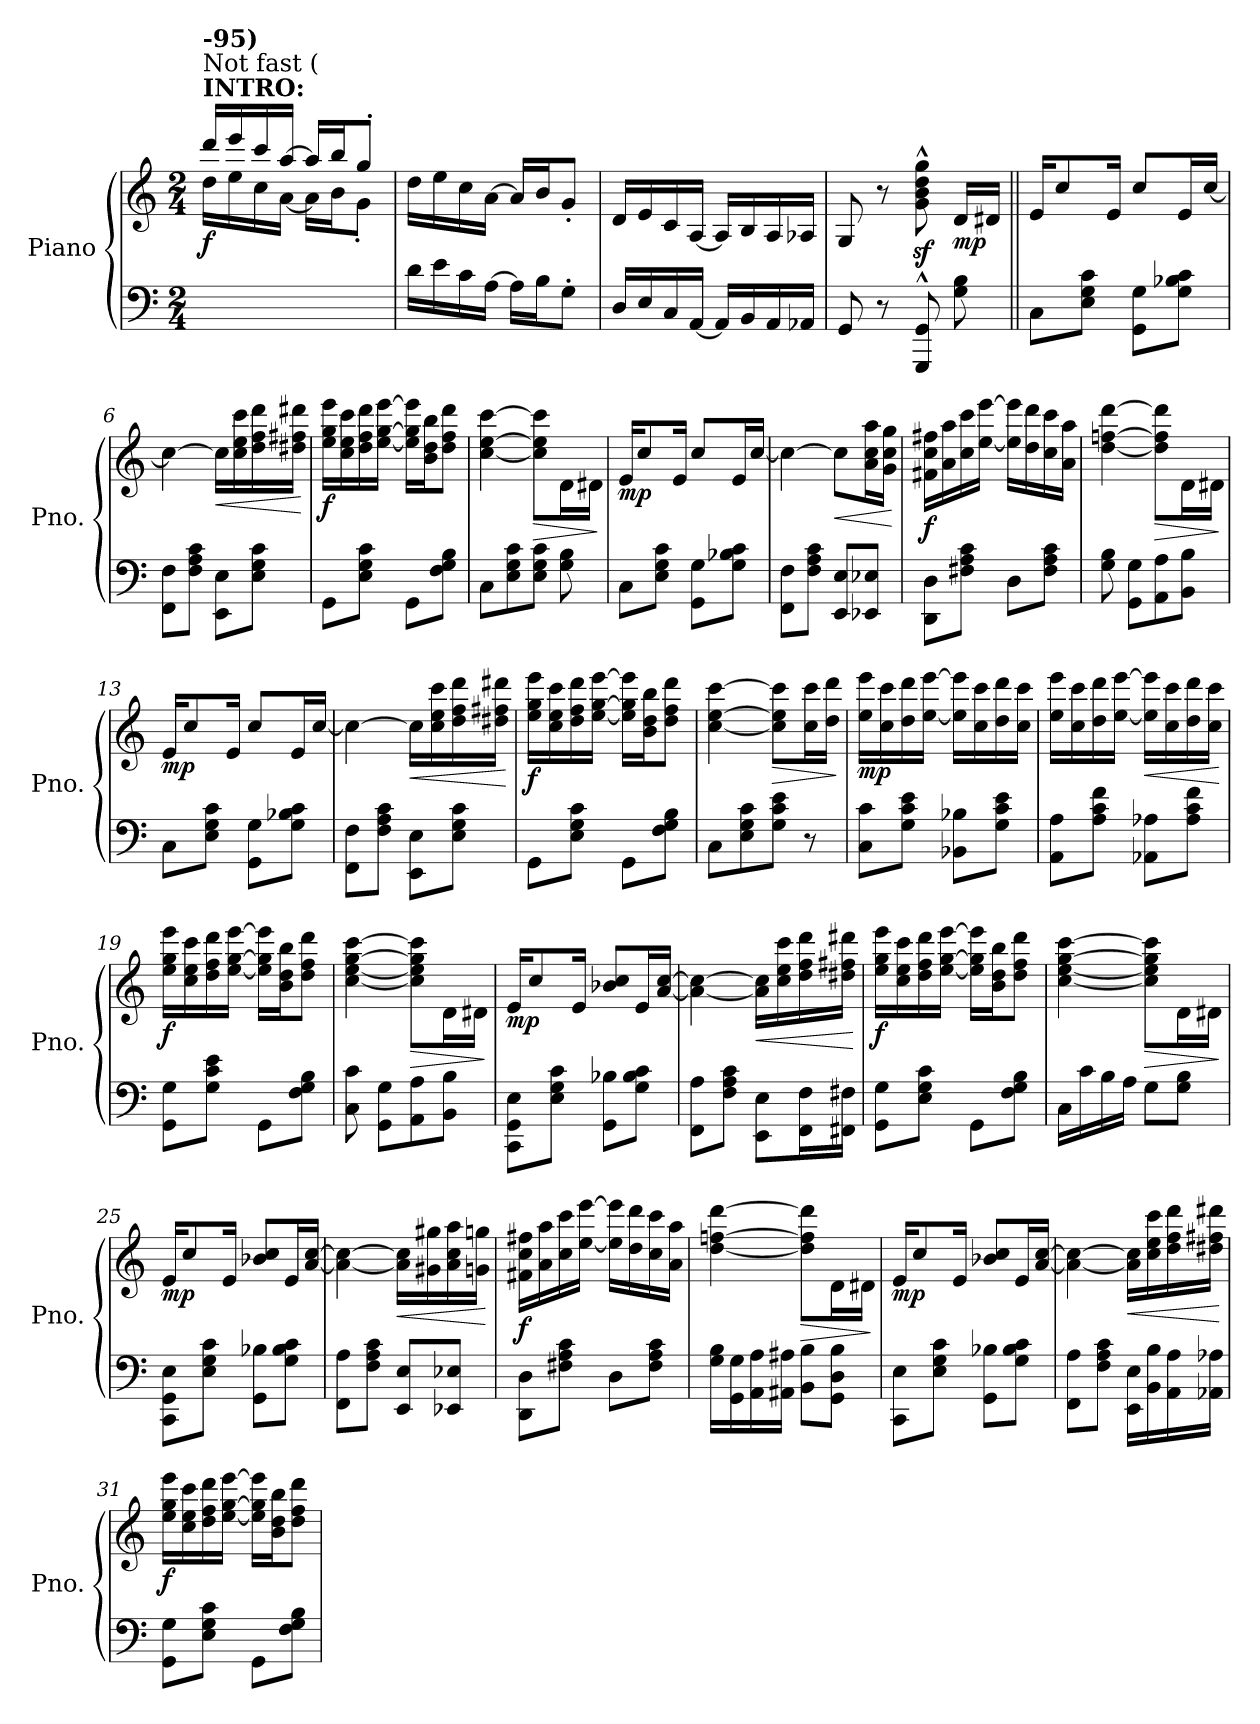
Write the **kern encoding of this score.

**kern	**kern	**dynam
*part1	*part1	*part1
*staff2	*staff1	*staff1/2
*I"Piano	*	*
*I'Pno.	*	*
*clefF4	*clefG2	*
*k[]	*k[]	*
*M2/4	*M2/4	*
*MM85	*MM85	*
=1	=1	=1
*	*^	*
!	!LO:TX:a:B:t=INTRO&colon;	!	!
!	!LO:TX:a:t=Not fast (	!	!
!	!LO:TX:a:B:t=-95)	!	!
!	!	!	!LO:DY:b
2ryy	16ddd/LL	16dd\LL	f
.	16eee/	16ee\	.
.	16ccc/	16cc\	.
.	[16aa/JJ	[16a\JJ	.
.	16aa/LL]	16a\LL]	.
.	16bb/J	16b\J	.
.	8gg'/J	8g'\J	.
*	*v	*v	*
=2	=2	=2
16d\LL	16dd\LL	.
16e\	16ee\	.
16c\	16cc\	.
[16A\JJ	[16a\JJ	.
16A\LL]	16a/LL]	.
16B\J	16b/J	.
8G'\J	8g'/J	.
=3	=3	=3
16D/LL	16d/LL	.
16E/	16e/	.
16C/	16c/	.
[16AA/JJ	[16A/JJ	.
16AA/LL]	16A/LL]	.
16BB/	16B/	.
16AA/	16A/	.
16AA-X/JJ	16A-X/JJ	.
=4	=4	=4
8GG/	8G/	.
8r	8r	.
8GGG/^^ 8GG/^^	8g\z<^^ 8b\z<^^ 8dd\z<^^ 8gg\z<^^	.
!	!	!LO:DY:b
8G\ 8B\	16d/LL	mp
.	16d#X/JJ	.
!!LO:LB:g=z
=5||	=5||	=5||
8C\L	16e/KL	.
.	8cc/	.
8E\ 8G\ 8c\J	.	.
.	16e/Jk	.
8GG\ 8G\L	8cc/L	.
8G\ 8B-X\ 8c\J	16e/L	.
.	[16cc/JJ	.
=6	=6	=6
8FF\ 8F\L	4cc\_	.
8F\ 8A\ 8c\J	.	.
!	!	!LO:HP:b
8EE\ 8E\L	16cc\LL]	<
.	16cc\ 16ee\ 16ccc\	.
8E\ 8G\ 8c\J	16dd\ 16ff\ 16ddd\	.
.	16dd#X\ 16ff#X\ 16ddd#X\JJ	.
.	.	[
=7	=7	=7
!	!	!LO:DY:b
8GG\L	16ee\ 16gg\ 16eee\LL	f
.	16cc\ 16ee\ 16ccc\	.
8E\ 8G\ 8c\J	16dd\ 16ff\ 16ddd\	.
.	[16ee\ [16gg\ [16eee\JJ	.
8GG\L	16ee\] 16gg\] 16eee\]LL	.
.	16b\ 16dd\ 16bb\J	.
8F\ 8G\ 8B\J	8dd\ 8ff\ 8ddd\J	.
=8	=8	=8
8C\L	[4cc\ [4ee\ [4ccc\	.
8E\ 8G\ 8c\	.	.
!	!	!LO:HP:b
8E\ 8G\ 8c\J	8cc\] 8ee\] 8ccc\]L	>
8G\ 8B\	16d\L	.
.	16d#X\JJ	.
.	.	]
!!LO:LB:g=z
=9	=9	=9
!	!	!LO:DY:b
8C\L	16e/KL	mp
.	8cc/	.
8E\ 8G\ 8c\J	.	.
.	16e/Jk	.
8GG\ 8G\L	8cc/L	.
8G\ 8B-X\ 8c\J	16e/L	.
.	[16cc/JJ	.
=10	=10	=10
8FF\ 8F\L	4cc\_	.
8F\ 8A\ 8c\J	.	.
!	!	!LO:HP:b
8EE/ 8E/L	8cc\L]	<
8EE-X/ 8E-X/J	16a\ 16cc\ 16aa\L	.
.	16g\ 16cc\ 16gg\JJ	.
.	.	[
=11	=11	=11
!	!	!LO:DY:b
8DD\ 8D\L	16f#X\ 16cc\ 16ff#X\LL	f
.	16a\ 16aa\	.
8F#X\ 8A\ 8c\J	16cc\ 16ccc\	.
.	[16ee\ [16eee\JJ	.
8D\L	16ee\] 16eee\]LL	.
.	16dd\ 16ddd\	.
8F#\ 8A\ 8c\J	16cc\ 16ccc\	.
.	16a\ 16aa\JJ	.
=12	=12	=12
8G\ 8B\	[4dd\ [4ffn\ [4ddd\	.
8GG\ 8G\L	.	.
!	!	!LO:HP:b
8AA\ 8A\	8dd\] 8ff\] 8ddd\]L	>
8BB\ 8B\J	16d\L	.
.	16d#X\JJ	.
.	.	]
!!LO:LB:g=z
=13	=13	=13
!	!	!LO:DY:b
8C\L	16e/KL	mp
.	8cc/	.
8E\ 8G\ 8c\J	.	.
.	16e/Jk	.
8GG\ 8G\L	8cc/L	.
8G\ 8B-X\ 8c\J	16e/L	.
.	[16cc/JJ	.
=14	=14	=14
8FF\ 8F\L	4cc\_	.
8F\ 8A\ 8c\J	.	.
!	!	!LO:HP:b
8EE\ 8E\L	16cc\LL]	<
.	16cc\ 16ee\ 16ccc\	.
8E\ 8G\ 8c\J	16dd\ 16ff\ 16ddd\	.
.	16dd#X\ 16ff#X\ 16ddd#X\JJ	.
.	.	[
=15	=15	=15
!	!	!LO:DY:b
8GG\L	16ee\ 16gg\ 16eee\LL	f
.	16cc\ 16ee\ 16ccc\	.
8E\ 8G\ 8c\J	16dd\ 16ff\ 16ddd\	.
.	[16ee\ [16gg\ [16eee\JJ	.
8GG\L	16ee\] 16gg\] 16eee\]LL	.
.	16b\ 16dd\ 16bb\J	.
8F\ 8G\ 8B\J	8dd\ 8ff\ 8ddd\J	.
=16	=16	=16
8C\L	[4cc\ [4ee\ [4ccc\	.
8E\ 8G\ 8c\	.	.
!	!	!LO:HP:b
8G\ 8c\ 8e\J	8cc\] 8ee\] 8ccc\]L	>
8r	16cc\ 16ccc\L	.
.	16dd\ 16ddd\JJ	.
.	.	]
!!LO:LB:g=z
=17	=17	=17
!	!	!LO:DY:b
8C\ 8c\L	16ee\ 16eee\LL	mp
.	16cc\ 16ccc\	.
8G\ 8c\ 8e\J	16dd\ 16ddd\	.
.	[16ee\ [16eee\JJ	.
8BB-X\ 8B-X\L	16ee\] 16eee\]LL	.
.	16cc\ 16ccc\	.
8G\ 8c\ 8e\J	16dd\ 16ddd\	.
.	16cc\ 16ccc\JJ	.
=18	=18	=18
8AA\ 8A\L	16ee\ 16eee\LL	.
.	16cc\ 16ccc\	.
8A\ 8c\ 8f\J	16dd\ 16ddd\	.
.	[16ee\ [16eee\JJ	.
!	!	!LO:HP:b
8AA-X\ 8A-X\L	16ee\] 16eee\]LL	<
.	16cc\ 16ccc\	.
8A-\ 8c\ 8f\J	16dd\ 16ddd\	.
.	16cc\ 16ccc\JJ	.
.	.	[
=19	=19	=19
!	!	!LO:DY:b
8GG\ 8G\L	16ee\ 16gg\ 16eee\LL	f
.	16cc\ 16ee\ 16ccc\	.
8G\ 8c\ 8e\J	16dd\ 16ff\ 16ddd\	.
.	[16ee\ [16gg\ [16eee\JJ	.
8GG\L	16ee\] 16gg\] 16eee\]LL	.
.	16b\ 16dd\ 16bb\J	.
8F\ 8G\ 8B\J	8dd\ 8ff\ 8ddd\J	.
=20	=20	=20
8C\ 8c\	[4cc\ [4ee\ [4gg\ [4ccc\	.
8GG\ 8G\L	.	.
!	!	!LO:HP:b
8AA\ 8A\	8cc\] 8ee\] 8gg\] 8ccc\]L	>
8BB\ 8B\J	16d\L	.
.	16d#X\JJ	.
.	.	]
!!LO:PB:g=z
=21	=21	=21
!	!	!LO:DY:b
8CC\ 8GG\ 8E\L	16e/KL	mp
.	8cc/	.
8E\ 8G\ 8c\J	.	.
.	16e/Jk	.
8GG\ 8B-X\L	8b-X/ 8cc/L	.
8G\ 8B-\ 8c\J	16e/L	.
.	[16a/ [16cc/JJ	.
=22	=22	=22
8FF\ 8A\L	4a\_ 4cc\_	.
8F\ 8A\ 8c\J	.	.
!	!	!LO:HP:b
8EE\ 8E\L	16a\] 16cc\]LL	<
.	16cc\ 16ee\ 16ccc\	.
16FF\ 16F\L	16dd\ 16ff\ 16ddd\	.
16FF#X\ 16F#X\JJ	16dd#X\ 16ff#X\ 16ddd#X\JJ	.
.	.	[
=23	=23	=23
!	!	!LO:DY:b
8GG\ 8G\L	16ee\ 16gg\ 16eee\LL	f
.	16cc\ 16ee\ 16ccc\	.
8E\ 8G\ 8c\J	16dd\ 16ff\ 16ddd\	.
.	[16ee\ [16gg\ [16eee\JJ	.
8GG\L	16ee\] 16gg\] 16eee\]LL	.
.	16b\ 16dd\ 16bb\J	.
8F\ 8G\ 8B\J	8dd\ 8ff\ 8ddd\J	.
=24	=24	=24
16C\LL	[4cc\ [4ee\ [4gg\ [4ccc\	.
16c\	.	.
16B\	.	.
16A\JJ	.	.
!	!	!LO:HP:b
8G\L	8cc\] 8ee\] 8gg\] 8ccc\]L	>
8G\ 8B\J	16d\L	.
.	16d#X\JJ	.
.	.	]
!!LO:LB:g=z
=25	=25	=25
!	!	!LO:DY:b
8CC\ 8GG\ 8E\L	16e/KL	mp
.	8cc/	.
8E\ 8G\ 8c\J	.	.
.	16e/Jk	.
8GG\ 8B-X\L	8b-X/ 8cc/L	.
8G\ 8B-\ 8c\J	16e/L	.
.	[16a/ [16cc/JJ	.
=26	=26	=26
8FF\ 8A\L	4a\_ 4cc\_	.
8F\ 8A\ 8c\J	.	.
!	!	!LO:HP:b
8EE/ 8E/L	16a\] 16cc\]LL	<
.	16g#X\ 16gg#X\	.
8EE-X/ 8E-X/J	16a\ 16cc\ 16aa\	.
.	16gn\ 16ggn\JJ	.
.	.	[
=27	=27	=27
!	!	!LO:DY:b
8DD\ 8D\L	16f#X\ 16cc\ 16ff#X\LL	f
.	16a\ 16aa\	.
8F#X\ 8A\ 8c\J	16cc\ 16ccc\	.
.	[16ee\ [16eee\JJ	.
8D\L	16ee\] 16eee\]LL	.
.	16dd\ 16ddd\	.
8F#\ 8A\ 8c\J	16cc\ 16ccc\	.
.	16a\ 16aa\JJ	.
=28	=28	=28
16G\ 16B\LL	[4dd\ [4ffn\ [4ddd\	.
16GG\ 16G\	.	.
16AA\ 16A\	.	.
16AA#X\ 16A#X\JJ	.	.
!	!	!LO:HP:b
8BB\ 8B\L	8dd\] 8ff\] 8ddd\]L	>
8GG\ 8D\ 8B\J	16d\L	.
.	16d#X\JJ	.
.	.	]
!!LO:LB:g=z
=29	=29	=29
!	!	!LO:DY:b
8CC\ 8E\L	16e/KL	mp
.	8cc/	.
8E\ 8G\ 8c\J	.	.
.	16e/Jk	.
8GG\ 8B-X\L	8b-X/ 8cc/L	.
8G\ 8B-\ 8c\J	16e/L	.
.	[16a/ [16cc/JJ	.
=30	=30	=30
8FF\ 8A\L	4a\_ 4cc\_	.
8F\ 8A\ 8c\J	.	.
!	!	!LO:HP:b
16EE\ 16E\LL	16a\] 16cc\]LL	<
16BB\ 16B\	16cc\ 16ee\ 16ccc\	.
16AA\ 16A\	16dd\ 16ff\ 16ddd\	.
16AA-X\ 16A-X\JJ	16dd#X\ 16ff#X\ 16ddd#X\JJ	.
.	.	[
=31	=31	=31
!	!	!LO:DY:b
8GG\ 8G\L	16ee\ 16gg\ 16eee\LL	f
.	16cc\ 16ee\ 16ccc\	.
8E\ 8G\ 8c\J	16dd\ 16ff\ 16ddd\	.
.	[16ee\ [16gg\ [16eee\JJ	.
8GG\L	16ee\] 16gg\] 16eee\]LL	.
.	16b\ 16dd\ 16bb\J	.
8F\ 8G\ 8B\J	8dd\ 8ff\ 8ddd\J	.
=	=	=
*-	*-	*-
